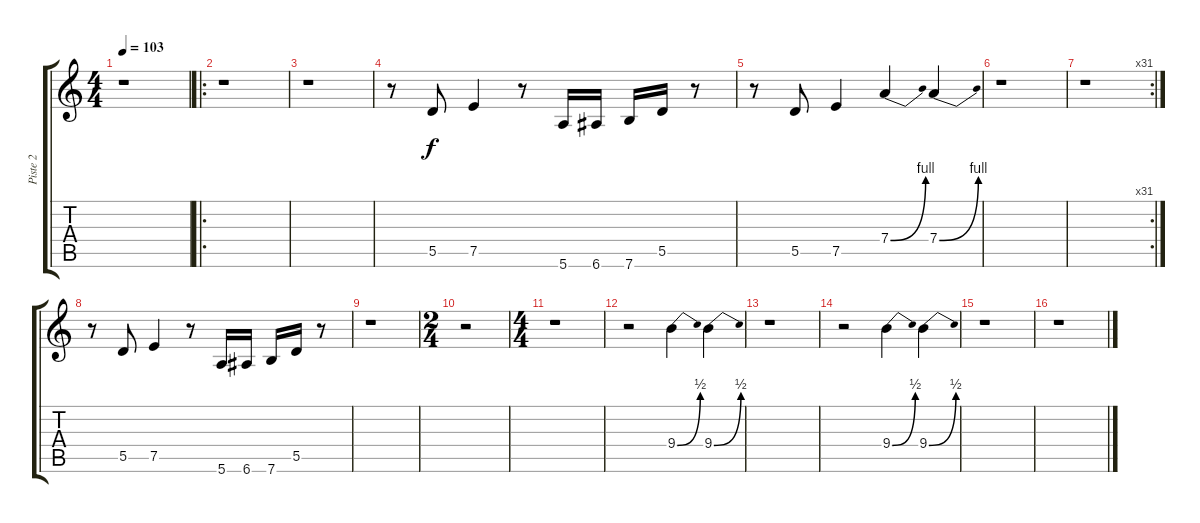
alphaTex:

\track ("Piste 2" "Piste 2") {instrument distortionguitar}
\staff {score tabs}
\tuning (E4 B3 G3 D3 A2 E2) {hide}
\ts (4 4)
\tempo 103
\clef g2
\ks c
r.1{dy f instrument distortionguitar} |
\ro
r.1 |
r.1 |
r.8 5.5.8 7.5.4 r.8 5.6.16 6.6.16 7.6.16 5.5.16 r.8 |
r.8 5.5.8 7.5.4 7.4{be (bend 0 0 60 4)}.4 7.4{be (bend 0 0 60 4)}.4 |
r.1 |
\rc 31
r.1 |
r.8 5.5.8 7.5.4 r.8 5.6.16 6.6.16 7.6.16 5.5.16 r.8 |
r.1 |
\ts (2 4)
r.2 |
\ts (4 4)
r.1 |
r.2 9.4{be (bend 0 0 60 2)}.4 9.4{be (bend 0 0 60 2)}.4 |
r.1 |
r.2 9.4{be (bend 0 0 60 2)}.4 9.4{be (bend 0 0 60 2)}.4 |
r.1 |
r.1
